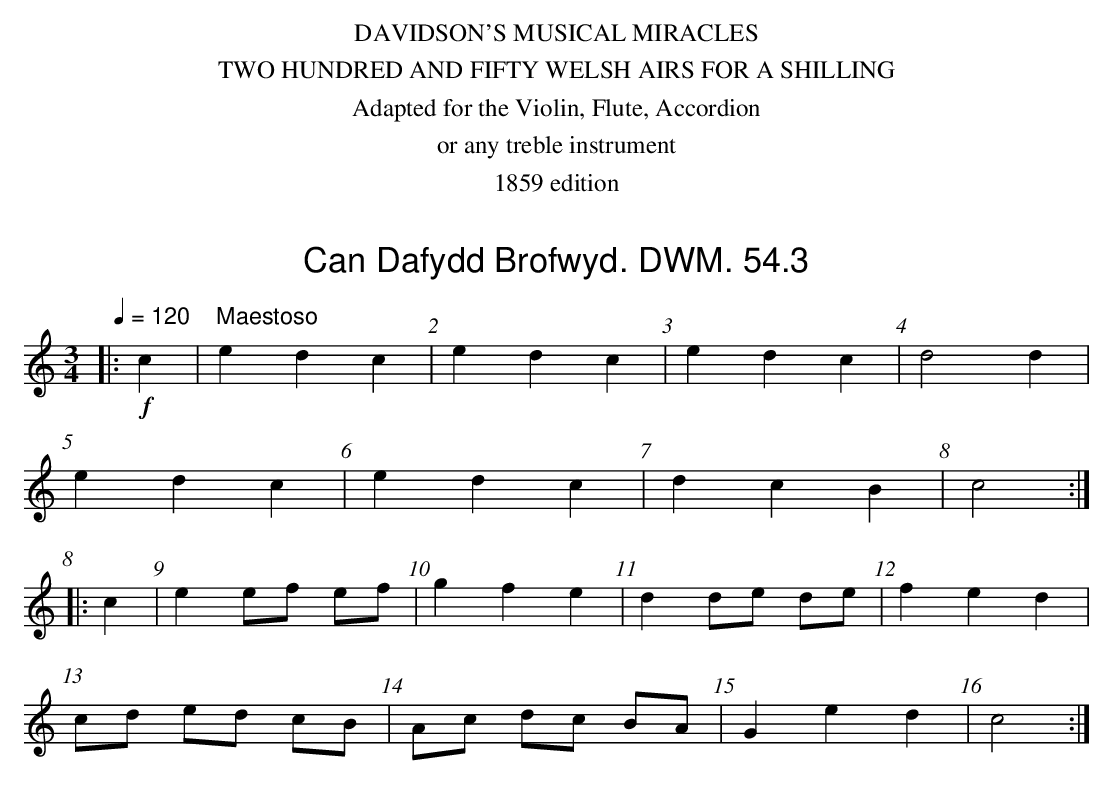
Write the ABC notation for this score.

X:1
T:Can Dafydd Brofwyd. DWM. 54.3
M:3/4
L:1/8
Q:1/4=120 "    Maestoso"
K:C
|:!f!c2|e2d2c2|e2d2c2|e2d2c2|d4d2|
e2d2c2|e2d2c2|d2c2B2|c4:|
|:c2| e2 ef ef|g2f2e2|d2 de de|f2e2d2|
cd ed cB|Ac dc BA|G2e2d2|c4:|
